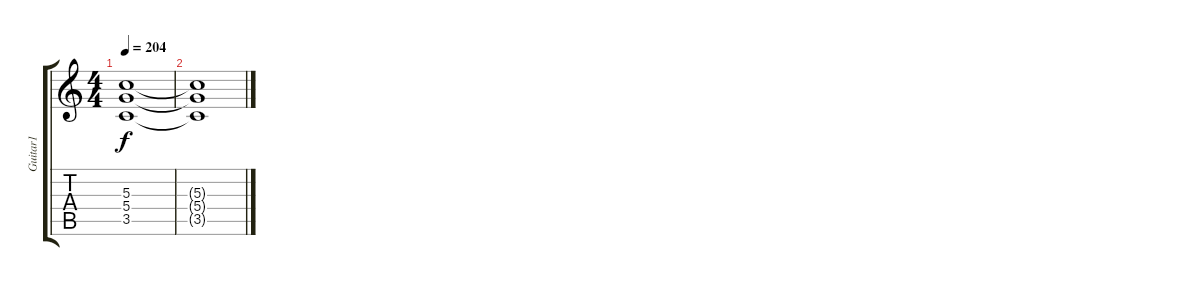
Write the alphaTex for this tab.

\track ("Guitar1" "Guitar1") {instrument overdrivenguitar}
\staff {score tabs}
\tuning (E4 B3 G3 D3 A2 E2) {hide}
\ts (4 4)
\tempo 204
\clef g2
\ks c
(5.3{t} 5.4{t} 3.5{t}).1{dy f} |
(5.3{t} 5.4{t} 3.5{t}).1
